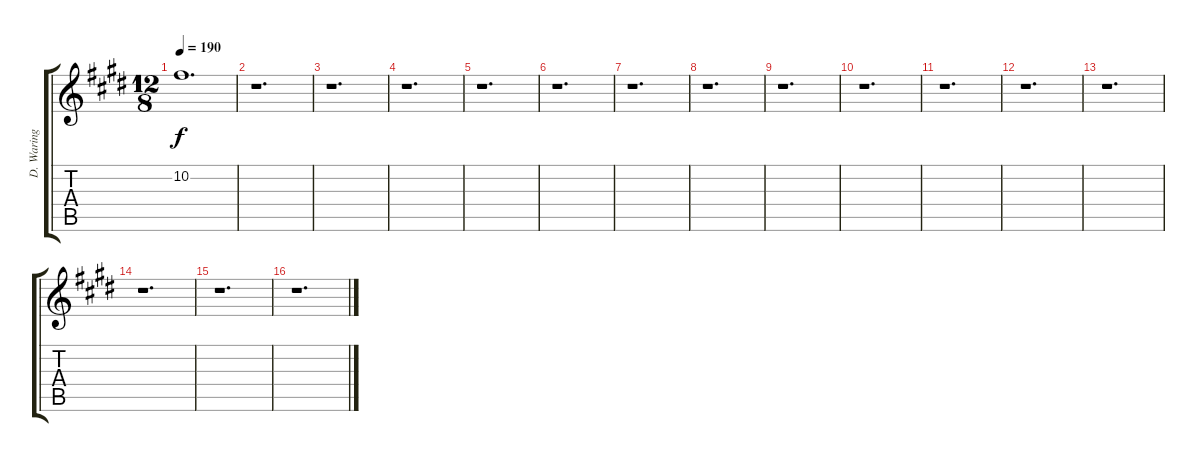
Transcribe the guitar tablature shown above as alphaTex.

\track ("D. Waring Lead Gtr." "D. Waring ") {instrument distortionguitar}
\staff {score tabs}
\tuning (Db4 Ab3 E3 B2 Gb2 Db2) {hide}
\ts (12 8)
\tempo 190
\clef g2
\ks c#minor
10.2{t}.1{d dy f} |
r.1{d} |
r.1{d} |
r.1{d} |
r.1{d} |
r.1{d} |
r.1{d} |
r.1{d} |
r.1{d} |
r.1{d} |
r.1{d} |
r.1{d} |
r.1{d} |
r.1{d} |
r.1{d} |
r.1{d}
